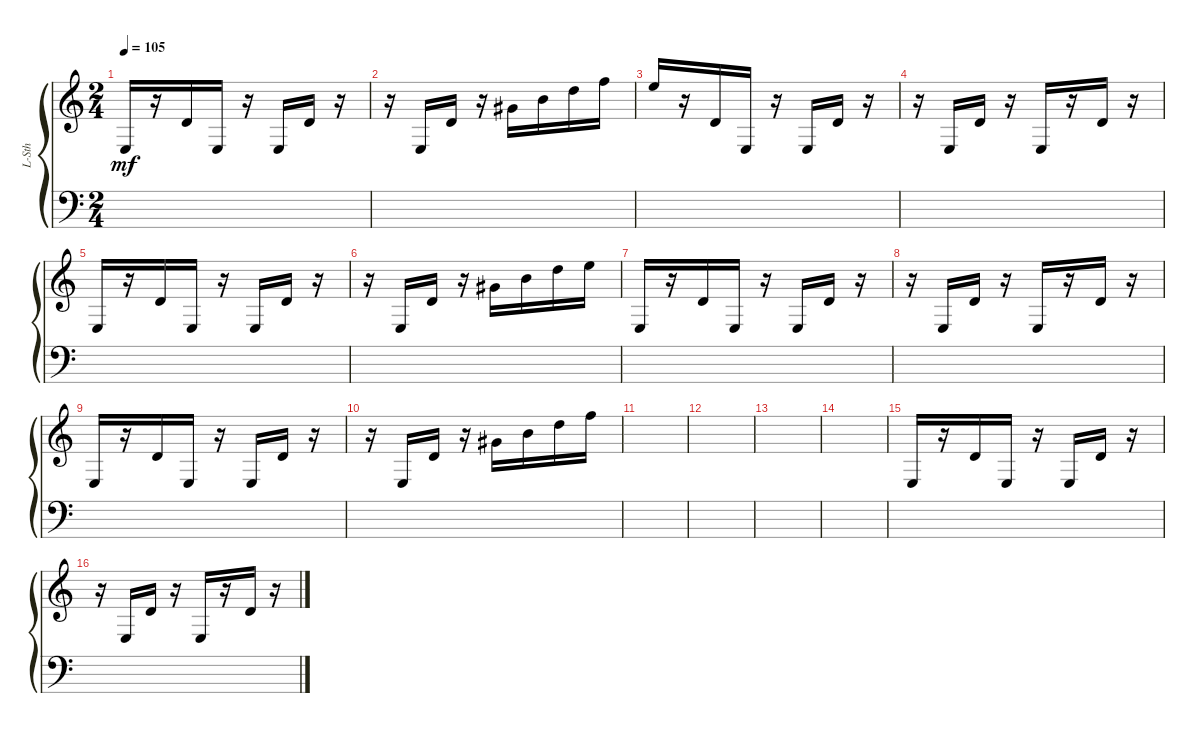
\defaultSystemsLayout 4
\bracketExtendMode groupsimilarinstruments
\otherSystemsTrackNameOrientation horizontal
\track ("Mr. Hammer" "L-Sth") {instrument lead7fifths}
\staff {score}
\tuning (E4 B3 G3 D3 A2 E2)
\ts (2 4)
\tempo 105
\clef g2
\ks c
2.4.16{dy mf} r.16 3.2.16 2.4.16 r.16 2.4.16 3.2.16 r.16 |
r.16 2.4.16 3.2.16 r.16 4.1{acc #}.16 7.1.16 10.1.16 13.1.16 |
12.1.16 r.16 3.2.16 2.4.16 r.16 2.4.16 3.2.16 r.16 |
r.16 2.4.16 3.2.16 r.16 2.4.16 r.16 3.2.16 r.16 |
2.4.16 r.16 3.2.16 2.4.16 r.16 2.4.16 3.2.16 r.16 |
r.16 2.4.16 3.2.16 r.16 4.1{acc #}.16 7.1.16 10.1.16 12.1.16 |
12.6.16 r.16 3.2.16 2.4.16 r.16 2.4.16 3.2.16 r.16 |
r.16 2.4.16 3.2.16 r.16 2.4.16 r.16 3.2.16 r.16 |
2.4.16 r.16 3.2.16 2.4.16 r.16 2.4.16 3.2.16 r.16 |
r.16 2.4.16 3.2.16 r.16 4.1{acc #}.16 7.1.16 10.1.16 13.1.16 |
|
|
|
|
7.5.16 r.16 3.2.16 2.4.16 r.16 2.4.16 3.2.16 r.16 |
r.16 2.4.16 3.2.16 r.16 2.4.16 r.16 3.2.16 r.16
\staff {score}
\tuning (E4 B3 G3 D3 A2 E2)
\clef f4
\ottava regular
\simile none
\ks c
|
|
|
|
|
|
|
|
|
|
|
|
|
|
|
